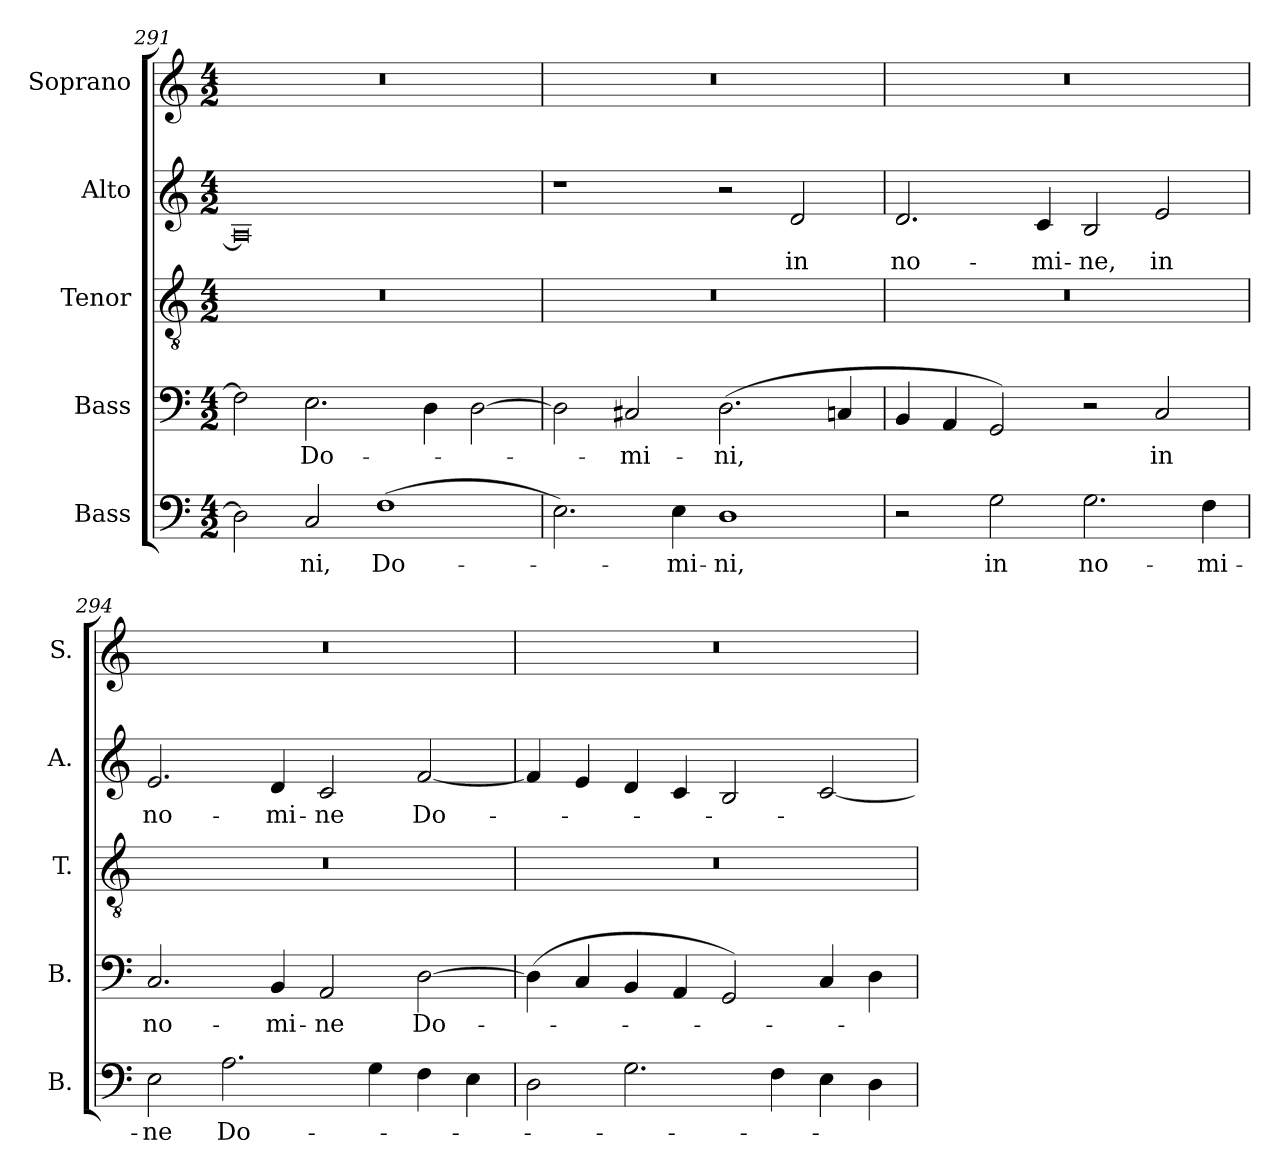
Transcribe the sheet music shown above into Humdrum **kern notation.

**kern	**text	**kern	**text	**kern	**kern	**text	**kern
*part5	*part5	*part4	*part4	*part3	*part2	*part2	*part1
*staff5	*staff5	*staff4	*staff4	*staff3	*staff2	*staff2	*staff1
*I"Bass	*	*I"Bass	*	*I"Tenor	*I"Alto	*	*I"Soprano
*I'B.	*	*I'B.	*	*I'T.	*I'A.	*	*I'S.
*clefF4	*	*clefF4	*	*clefGv2	*clefG2	*	*clefG2
*	*	*	*	*ITrd7c12	*	*	*
*k[]	*	*k[]	*	*k[]	*k[]	*	*k[]
*C:	*	*C:	*	*C:	*C:	*	*C:
*M4/2	*	*M4/2	*	*M4/2	*M4/2	*	*M4/2
=291	=291	=291	=291	=291	=291	=291	=291
!	!	!	!	!LO:N:vis=1	!	!	!LO:N:vis=1
2Di\]	.	2Fi\]	.	0r	0Ai]	.	0r
!	!LO:LY:b:color=#000000	!	!	!	!	!	!
!	!	!	!LO:LY:b:color=#000000	!	!	!	!
2Ci/	-ni,	2.Ei\	Do-	.	.	.	.
!	!LO:LY:b:color=#000000	!	!	!	!	!	!
(1Fi	Do-	.	.	.	.	.	.
.	.	4Di\	.	.	.	.	.
.	.	[2Di\	.	.	.	.	.
=292	=292	=292	=292	=292	=292	=292	=292
!	!	!	!	!LO:N:vis=1	!	!	!LO:N:vis=1
2.Ei\)	.	2Di\]	.	0r	1r	.	0r
!	!	!	!LO:LY:b:color=#000000	!	!	!	!
.	.	2C#Xi/	-mi-	.	.	.	.
!	!LO:LY:b:color=#000000	!	!	!	!	!	!
4Ei\	-mi-	.	.	.	.	.	.
!	!LO:LY:b:color=#000000	!	!	!	!	!	!
!	!	!	!LO:LY:b:color=#000000	!	!	!	!
1Di	-ni,	(2.Di\	-ni,	.	2r	.	.
!	!	!	!	!	!	!LO:LY:b:color=#000000	!
.	.	.	.	.	2di/	in	.
.	.	4Cni/	.	.	.	.	.
!!LO:PB:g=z
=293	=293	=293	=293	=293	=293	=293	=293
!	!	!	!	!LO:N:vis=1	!	!	!
!	!	!	!	!	!	!LO:LY:b:color=#000000	!LO:N:vis=1
2r	.	4BBi/	.	0r	2.di/	no-	0r
.	.	4AAi/	.	.	.	.	.
!	!LO:LY:b:color=#000000	!	!	!	!	!	!
2Gi\	in	2GGi/)	.	.	.	.	.
!	!	!	!	!	!	!LO:LY:b:color=#000000	!
.	.	.	.	.	4ci/	-mi-	.
!	!LO:LY:b:color=#000000	!	!	!	!	!	!
!	!	!	!	!	!	!LO:LY:b:color=#000000	!
2.Gi\	no-	2r	.	.	2Bi/	-ne,	.
!	!	!	!LO:LY:b:color=#000000	!	!	!	!
!	!	!	!	!	!	!LO:LY:b:color=#000000	!
.	.	2Ci/	in	.	2ei/	in	.
!	!LO:LY:b:color=#000000	!	!	!	!	!	!
4Fi\	-mi-	.	.	.	.	.	.
=294	=294	=294	=294	=294	=294	=294	=294
!	!LO:LY:b:color=#000000	!	!	!	!	!	!
!	!	!	!LO:LY:b:color=#000000	!LO:N:vis=1	!	!	!
!	!	!	!	!	!	!LO:LY:b:color=#000000	!LO:N:vis=1
2Ei\	-ne	2.Ci/	no-	0r	2.ei/	no-	0r
!	!LO:LY:b:color=#000000	!	!	!	!	!	!
2.Ai\	Do-	.	.	.	.	.	.
!	!	!	!LO:LY:b:color=#000000	!	!	!	!
!	!	!	!	!	!	!LO:LY:b:color=#000000	!
.	.	4BBi/	-mi-	.	4di/	-mi-	.
!	!	!	!LO:LY:b:color=#000000	!	!	!	!
!	!	!	!	!	!	!LO:LY:b:color=#000000	!
.	.	2AAi/	-ne	.	2ci/	-ne	.
4Gi\	.	.	.	.	.	.	.
!	!	!	!LO:LY:b:color=#000000	!	!	!	!
!	!	!	!	!	!	!LO:LY:b:color=#000000	!
4Fi\	.	[2Di\	Do-	.	[2fi/	Do-	.
4Ei\	.	.	.	.	.	.	.
=295	=295	=295	=295	=295	=295	=295	=295
!	!	!	!	!LO:N:vis=1	!	!	!LO:N:vis=1
2Di\	.	(4Di\]	.	0r	4fi/]	.	0r
.	.	4Ci/	.	.	4ei/	.	.
2.Gi\	.	4BBi/	.	.	4di/	.	.
.	.	4AAi/	.	.	4ci/	.	.
.	.	2GGi/)	.	.	2Bi/	.	.
4Fi\	.	.	.	.	.	.	.
4Ei\	.	4Ci/	.	.	[2ci/	.	.
4Di\	.	4Di\	.	.	.	.	.
=	=	=	=	=	=	=	=
*-	*-	*-	*-	*-	*-	*-	*-
